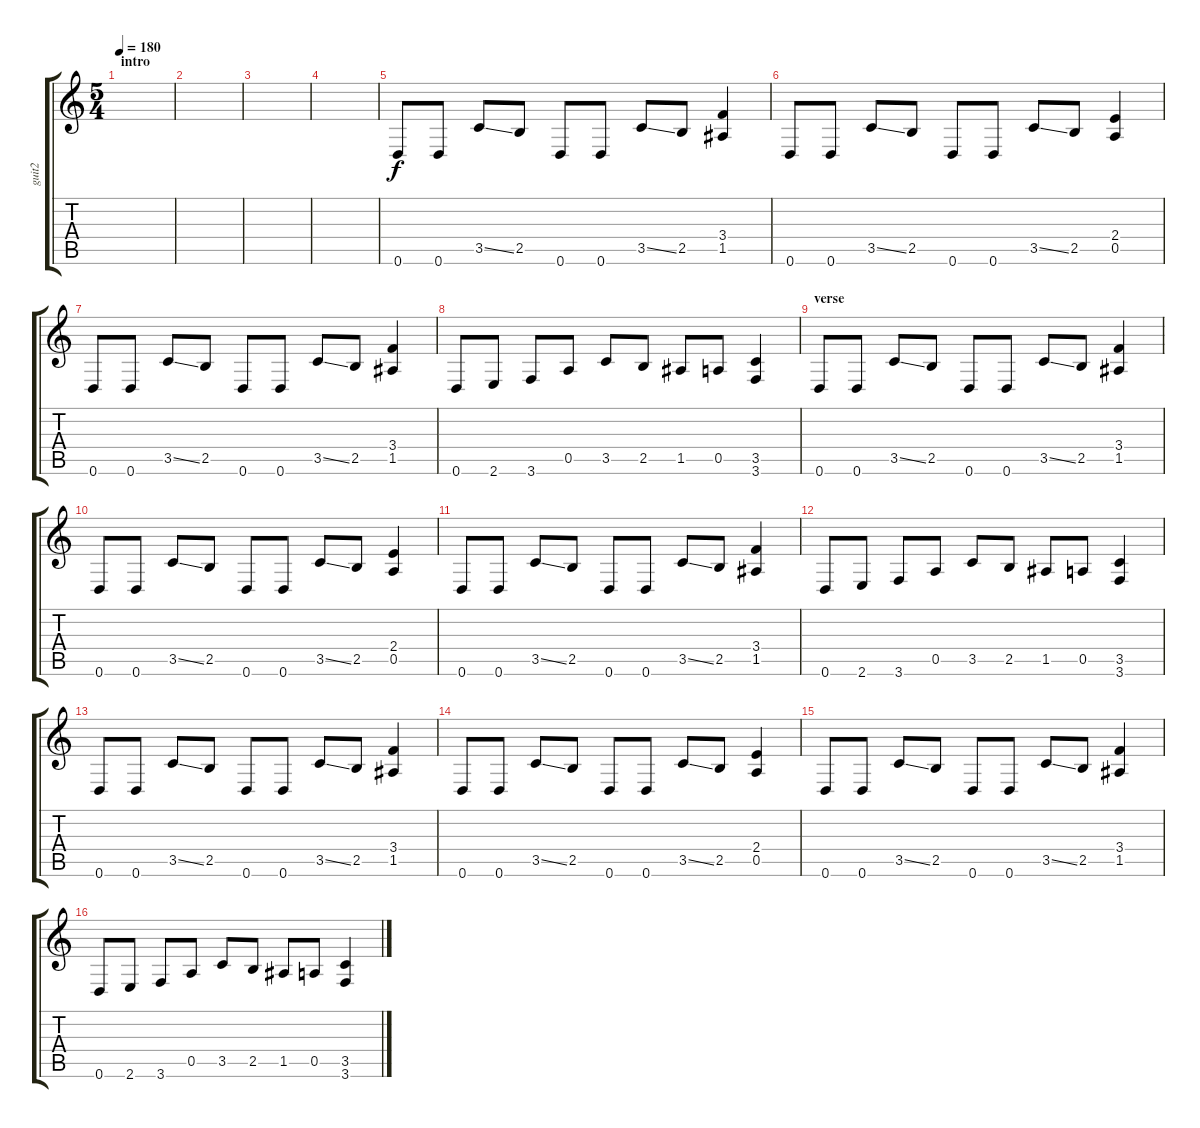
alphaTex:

\track ("guit2" "guit2") {instrument distortionguitar}
\staff {score tabs}
\tuning (E4 B3 G3 D3 A2 D2) {hide}
\ts (5 4)
\section ("" "intro")
\tempo 180
\clef g2
\ks c
|
|
|
|
0.6.8 0.6.8 3.5{ss}.8 2.5.8 0.6.8 0.6.8 3.5{ss}.8 2.5.8 (3.4 1.5).4 |
0.6.8 0.6.8 3.5{ss}.8 2.5.8 0.6.8 0.6.8 3.5{ss}.8 2.5.8 (2.4 0.5).4 |
0.6.8 0.6.8 3.5{ss}.8 2.5.8 0.6.8 0.6.8 3.5{ss}.8 2.5.8 (3.4 1.5).4 |
0.6.8 2.6.8 3.6.8 0.5.8 3.5.8 2.5.8 1.5.8 0.5.8 (3.5 3.6).4 |
\section ("" "verse")
0.6.8 0.6.8 3.5{ss}.8 2.5.8 0.6.8 0.6.8 3.5{ss}.8 2.5.8 (3.4 1.5).4 |
0.6.8 0.6.8 3.5{ss}.8 2.5.8 0.6.8 0.6.8 3.5{ss}.8 2.5.8 (2.4 0.5).4 |
0.6.8 0.6.8 3.5{ss}.8 2.5.8 0.6.8 0.6.8 3.5{ss}.8 2.5.8 (3.4 1.5).4 |
0.6.8 2.6.8 3.6.8 0.5.8 3.5.8 2.5.8 1.5.8 0.5.8 (3.5 3.6).4 |
0.6.8 0.6.8 3.5{ss}.8 2.5.8 0.6.8 0.6.8 3.5{ss}.8 2.5.8 (3.4 1.5).4 |
0.6.8 0.6.8 3.5{ss}.8 2.5.8 0.6.8 0.6.8 3.5{ss}.8 2.5.8 (2.4 0.5).4 |
0.6.8 0.6.8 3.5{ss}.8 2.5.8 0.6.8 0.6.8 3.5{ss}.8 2.5.8 (3.4 1.5).4 |
0.6.8 2.6.8 3.6.8 0.5.8 3.5.8 2.5.8 1.5.8 0.5.8 (3.5 3.6).4
